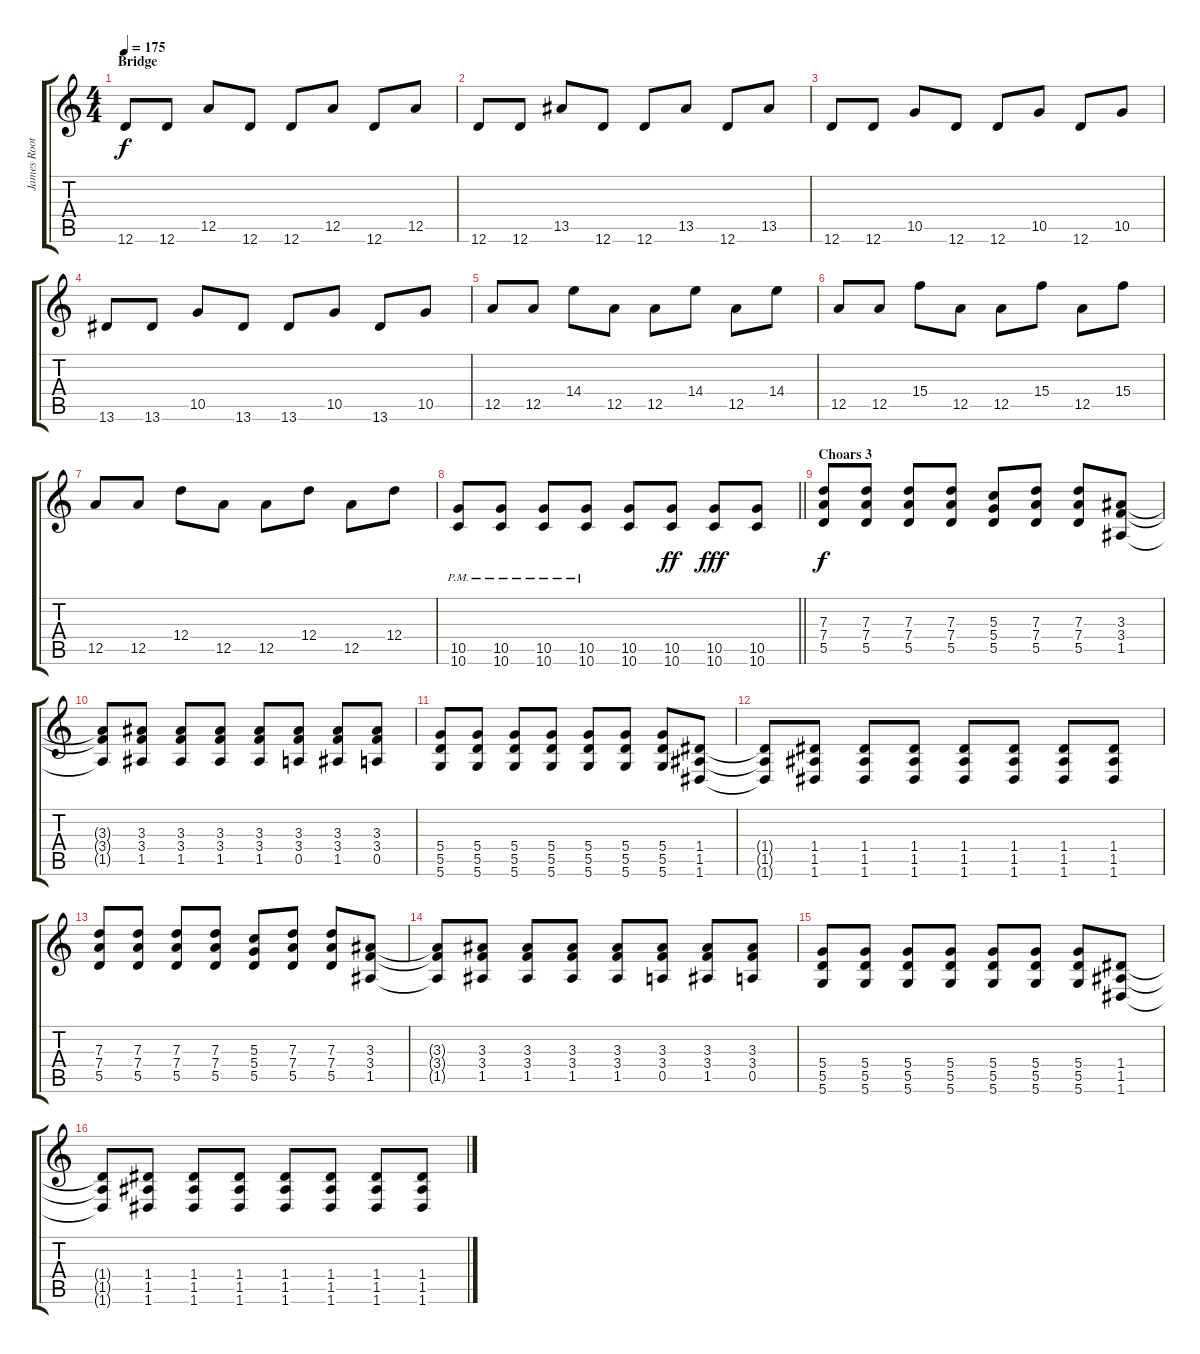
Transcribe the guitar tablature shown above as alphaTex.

\track ("James Root" "James Root") {instrument distortionguitar}
\staff {score tabs}
\tuning (E4 B3 G3 D3 A2 D2) {hide}
\ts (4 4)
\section ("" "Bridge")
\tempo 175
\clef g2
\ks c
12.6.8{dy f} 12.6.8 12.5.8 12.6.8 12.6.8 12.5.8 12.6.8 12.5.8 |
12.6.8 12.6.8 13.5.8 12.6.8 12.6.8 13.5.8 12.6.8 13.5.8 |
12.6.8 12.6.8 10.5.8 12.6.8 12.6.8 10.5.8 12.6.8 10.5.8 |
13.6.8 13.6.8 10.5.8 13.6.8 13.6.8 10.5.8 13.6.8 10.5.8 |
12.5.8 12.5.8 14.4.8 12.5.8 12.5.8 14.4.8 12.5.8 14.4.8 |
12.5.8 12.5.8 15.4.8 12.5.8 12.5.8 15.4.8 12.5.8 15.4.8 |
12.5.8 12.5.8 12.4.8 12.5.8 12.5.8 12.4.8 12.5.8 12.4.8 |
\barLineRight lightlight
(10.5 10.6{pm}).8 (10.5 10.6{pm}).8 (10.5 10.6{pm}).8 (10.5 10.6{pm}).8 (10.5 10.6).8 (10.5 10.6).8{dy ff} (10.5 10.6).8{dy fff} (10.5 10.6).8 |
\section ("" "Choars 3")
(7.3 7.4 5.5).8{dy f} (7.3 7.4 5.5).8 (7.3 7.4 5.5).8 (7.3 7.4 5.5).8 (5.3 5.4 5.5).8 (7.3 7.4 5.5).8 (7.3 7.4 5.5).8 (3.3 3.4 1.5).8 |
(3.3{t} 3.4{t} 1.5{t}).8 (3.3 3.4 1.5).8 (3.3 3.4 1.5).8 (3.3 3.4 1.5).8 (3.3 3.4 1.5).8 (3.3 3.4 0.5).8 (3.3 3.4 1.5).8 (3.3 3.4 0.5).8 |
(5.4 5.5 5.6).8 (5.4 5.5 5.6).8 (5.4 5.5 5.6).8 (5.4 5.5 5.6).8 (5.4 5.5 5.6).8 (5.4 5.5 5.6).8 (5.4 5.5 5.6).8 (1.4 1.5 1.6).8 |
(1.4{t} 1.5{t} 1.6{t}).8 (1.4 1.5 1.6).8 (1.4 1.5 1.6).8 (1.4 1.5 1.6).8 (1.4 1.5 1.6).8 (1.4 1.5 1.6).8 (1.4 1.5 1.6).8 (1.4 1.5 1.6).8 |
(7.3 7.4 5.5).8 (7.3 7.4 5.5).8 (7.3 7.4 5.5).8 (7.3 7.4 5.5).8 (5.3 5.4 5.5).8 (7.3 7.4 5.5).8 (7.3 7.4 5.5).8 (3.3 3.4 1.5).8 |
(3.3{t} 3.4{t} 1.5{t}).8 (3.3 3.4 1.5).8 (3.3 3.4 1.5).8 (3.3 3.4 1.5).8 (3.3 3.4 1.5).8 (3.3 3.4 0.5).8 (3.3 3.4 1.5).8 (3.3 3.4 0.5).8 |
(5.4 5.5 5.6).8 (5.4 5.5 5.6).8 (5.4 5.5 5.6).8 (5.4 5.5 5.6).8 (5.4 5.5 5.6).8 (5.4 5.5 5.6).8 (5.4 5.5 5.6).8 (1.4 1.5 1.6).8 |
(1.4{t} 1.5{t} 1.6{t}).8 (1.4 1.5 1.6).8 (1.4 1.5 1.6).8 (1.4 1.5 1.6).8 (1.4 1.5 1.6).8 (1.4 1.5 1.6).8 (1.4 1.5 1.6).8 (1.4 1.5 1.6).8
